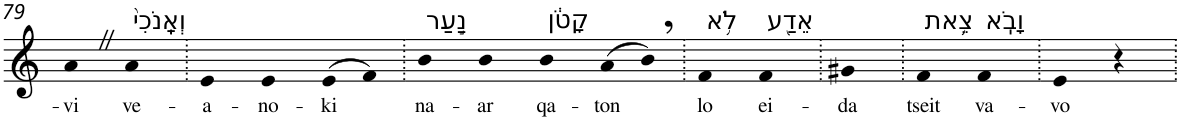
**kern	**text
*part1	*part1
*staff1	*staff1
*I"Piano	*
*I'Pno	*
!!LO:PB:g=z
*clefG2	*
*k[]	*
=79	=79
!	!LO:LY:b
4aZ	-vi
!LO:TX:a:t=וְאָֽנֹכִי֙	!
!	!LO:LY:b
4a	ve-
=80.	=80.
!	!LO:LY:b
4e	-a-
!	!LO:LY:b
4e	-no-
!	!LO:LY:b
(>8e	-ki
8f)	.
=81.	=81.
!LO:TX:a:t=נַ֣עַר	!
!	!LO:LY:b
4b	na-
!	!LO:LY:b
4b	-ar
!LO:TX:a:t=קָטֹ֔ן	!
!	!LO:LY:b
4b	qa-
!	!LO:LY:b
(>8a	-ton
8b,)	.
=82.	=82.
!LO:TX:a:t=לֹ֥א	!
!	!LO:LY:b
4f	lo
!LO:TX:a:t=אֵדַ֖ע	!
!	!LO:LY:b
4f	ei-
=83.	=83.
!	!LO:LY:b
4g#X	-da
=84.	=84.
!LO:TX:a:t=צֵ֥את	!
!	!LO:LY:b
4f	tseit
!LO:TX:a:t=וָבֹֽא	!
!	!LO:LY:b
4f	va-
=85.	=85.
!	!LO:LY:b
4e	-vo
4r	.
=.	=.
*-	*-
